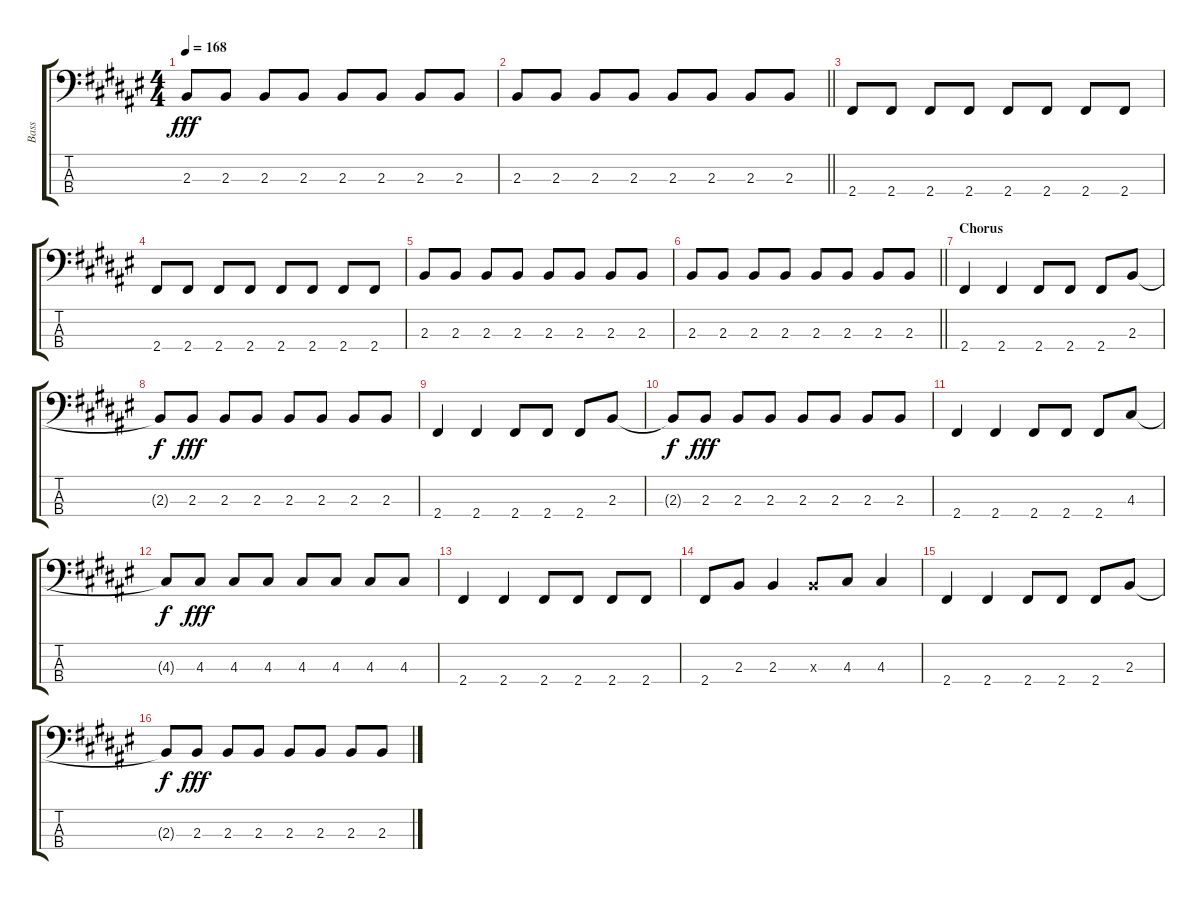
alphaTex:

\track ("Bass" "Bass") {instrument electricbassfinger}
\staff {score tabs}
\tuning (G2 D2 A1 E1) {hide}
\ts (4 4)
\tempo 168
\clef f4
\ks f#
2.3.8{dy fff} 2.3.8 2.3.8 2.3.8 2.3.8 2.3.8 2.3.8 2.3.8 |
\barLineRight lightlight
2.3.8 2.3.8 2.3.8 2.3.8 2.3.8 2.3.8 2.3.8 2.3.8 |
2.4.8 2.4.8 2.4.8 2.4.8 2.4.8 2.4.8 2.4.8 2.4.8 |
2.4.8 2.4.8 2.4.8 2.4.8 2.4.8 2.4.8 2.4.8 2.4.8 |
2.3.8 2.3.8 2.3.8 2.3.8 2.3.8 2.3.8 2.3.8 2.3.8 |
\barLineRight lightlight
2.3.8 2.3.8 2.3.8 2.3.8 2.3.8 2.3.8 2.3.8 2.3.8 |
\section ("" "Chorus")
2.4.4 2.4.4 2.4.8 2.4.8 2.4.8 2.3.8 |
2.3{t}.8{dy f} 2.3.8{dy fff} 2.3.8 2.3.8 2.3.8 2.3.8 2.3.8 2.3.8 |
2.4.4 2.4.4 2.4.8 2.4.8 2.4.8 2.3.8 |
2.3{t}.8{dy f} 2.3.8{dy fff} 2.3.8 2.3.8 2.3.8 2.3.8 2.3.8 2.3.8 |
2.4.4 2.4.4 2.4.8 2.4.8 2.4.8 4.3.8 |
4.3{t}.8{dy f} 4.3.8{dy fff} 4.3.8 4.3.8 4.3.8 4.3.8 4.3.8 4.3.8 |
2.4.4 2.4.4 2.4.8 2.4.8 2.4.8 2.4.8 |
2.4.8 2.3.8 2.3.4 2.3{x}.8 4.3.8 4.3.4 |
2.4.4 2.4.4 2.4.8 2.4.8 2.4.8 2.3.8 |
2.3{t}.8{dy f} 2.3.8{dy fff} 2.3.8 2.3.8 2.3.8 2.3.8 2.3.8 2.3.8
